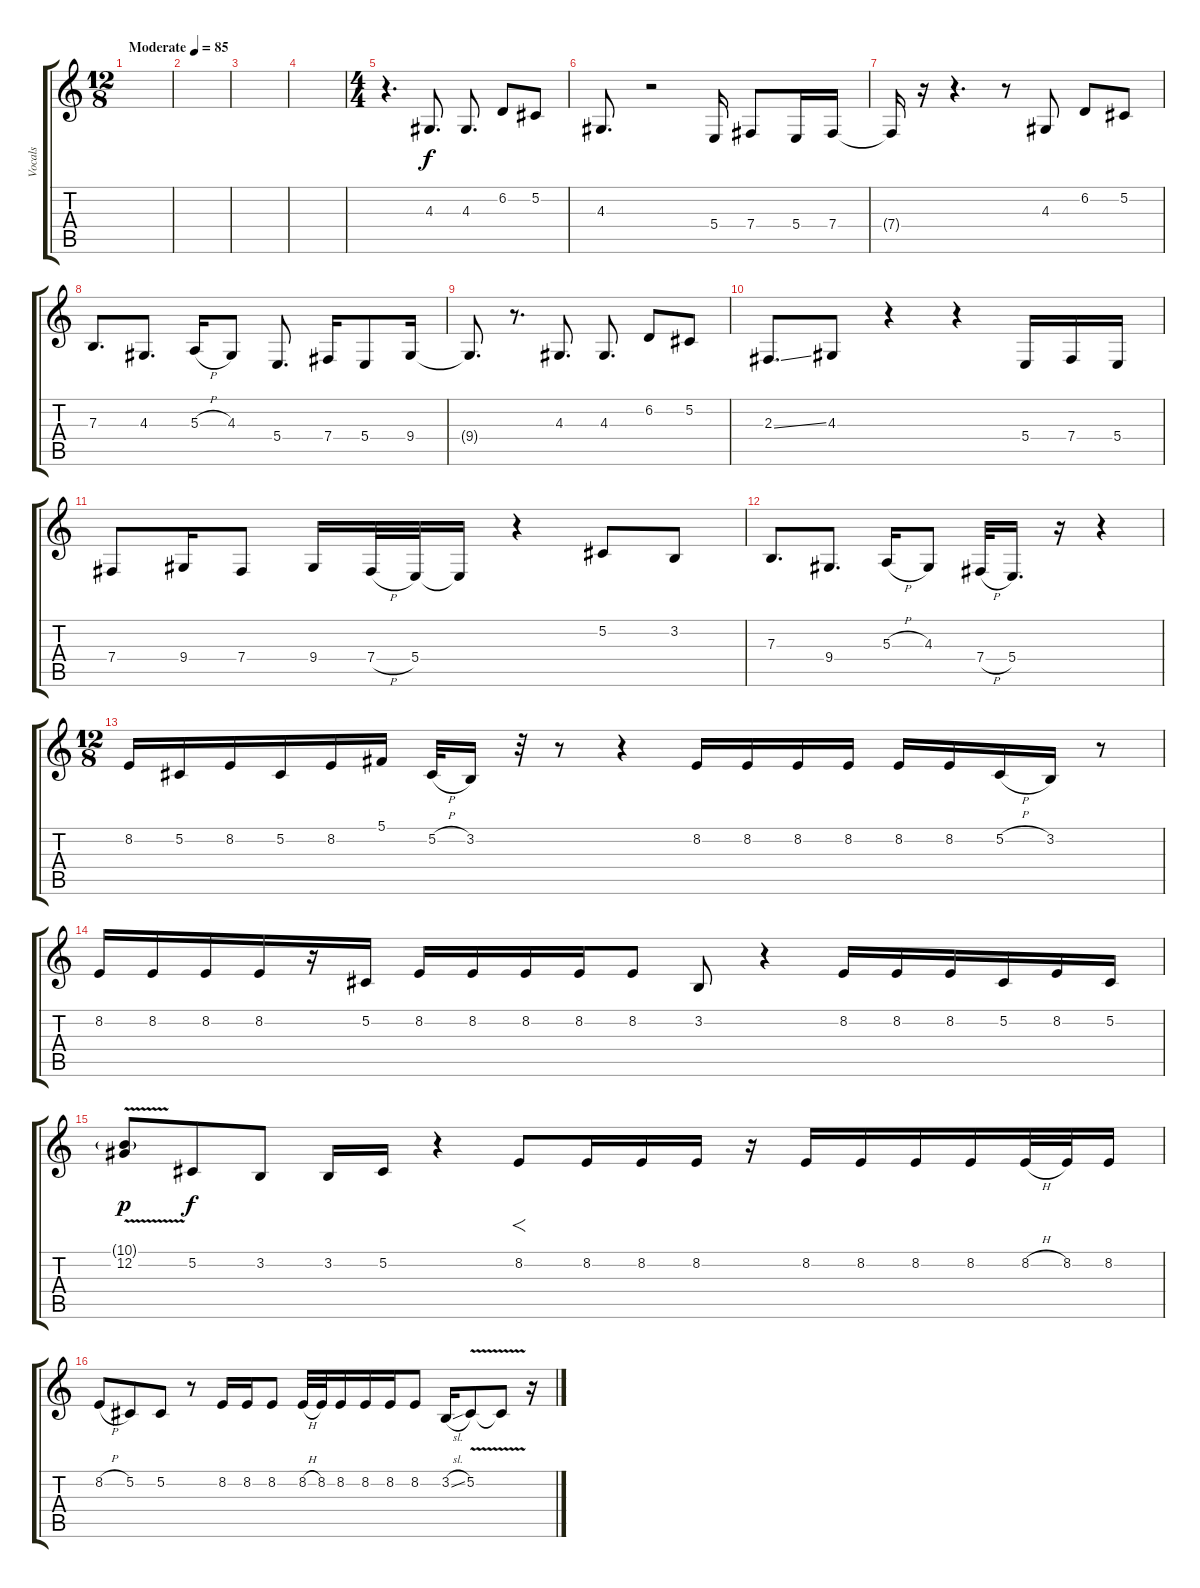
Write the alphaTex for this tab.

\track ("Vocals" "Vocals") {instrument flute}
\staff {score tabs}
\tuning (Db4 Ab3 E3 B2 Gb2 Db2) {hide}
\ts (12 8)
\tempo (85 "Moderate")
\clef g2
\ks c
|
|
|
|
\ts (4 4)
r.4{d} 4.3.8{d} 4.3.8{d} 6.2.8 5.2.8 |
4.3.8{d} r.2 5.4.16 7.4.8 5.4.16 7.4.16 |
7.4{t}.16 r.16 r.4{d} r.8 4.3.8 6.2.8 5.2.8 |
7.3.8{d} 4.3.8{d} 5.3{h}.16 4.3.8 5.4.8{d} 7.4.16 5.4.8 9.4.16 |
9.4{t}.8{d} r.8{d} 4.3.8{d} 4.3.8{d} 6.2.8 5.2.8 |
2.3{ss}.8{d} 4.3.8 r.4 r.4 5.4.16 7.4.16 5.4.16 |
7.4.8 9.4.16 7.4.8 9.4.16 7.4{h}.32 5.4.32 5.4{t}.16 r.4 5.2.8 3.2.8 |
7.3.8{d} 9.4.8{d} 5.3{h}.16 4.3.8 7.4{h}.32 5.4.16{d} r.16 r.4 |
\ts (12 8)
8.2.16{dy f} 5.2.16 8.2.16 5.2.16 8.2.16 5.1.16 5.2{h}.32 3.2.16 r.32 r.8 r.4 8.2.16 8.2.16 8.2.16 8.2.16 8.2.16 8.2.16 5.2{h}.16 3.2.16 r.8 |
8.2.16 8.2.16 8.2.16 8.2.16 r.16 5.2.16 8.2.16 8.2.16 8.2.16 8.2.16 8.2.8 3.2.8 r.4 8.2.16 8.2.16 8.2.16 5.2.16 8.2.16 5.2.16 |
(10.1{g} 12.2{v}).8{dy p} 5.2.8{dy f} 3.2.8 3.2.16 5.2.16 r.4 8.2.8{f} 8.2.16 8.2.16 8.2.16 r.16 8.2.16 8.2.16 8.2.16 8.2.16 8.2{h}.32 8.2.32 8.2.16 |
8.2{h}.8 5.2.8 5.2.8 r.8 8.2.16 8.2.16 8.2.8 8.2{h}.32 8.2.32 8.2.16 8.2.16 8.2.16 8.2.8 3.2{sl}.16 5.2{v}.8 5.2{t}.8 r.16
